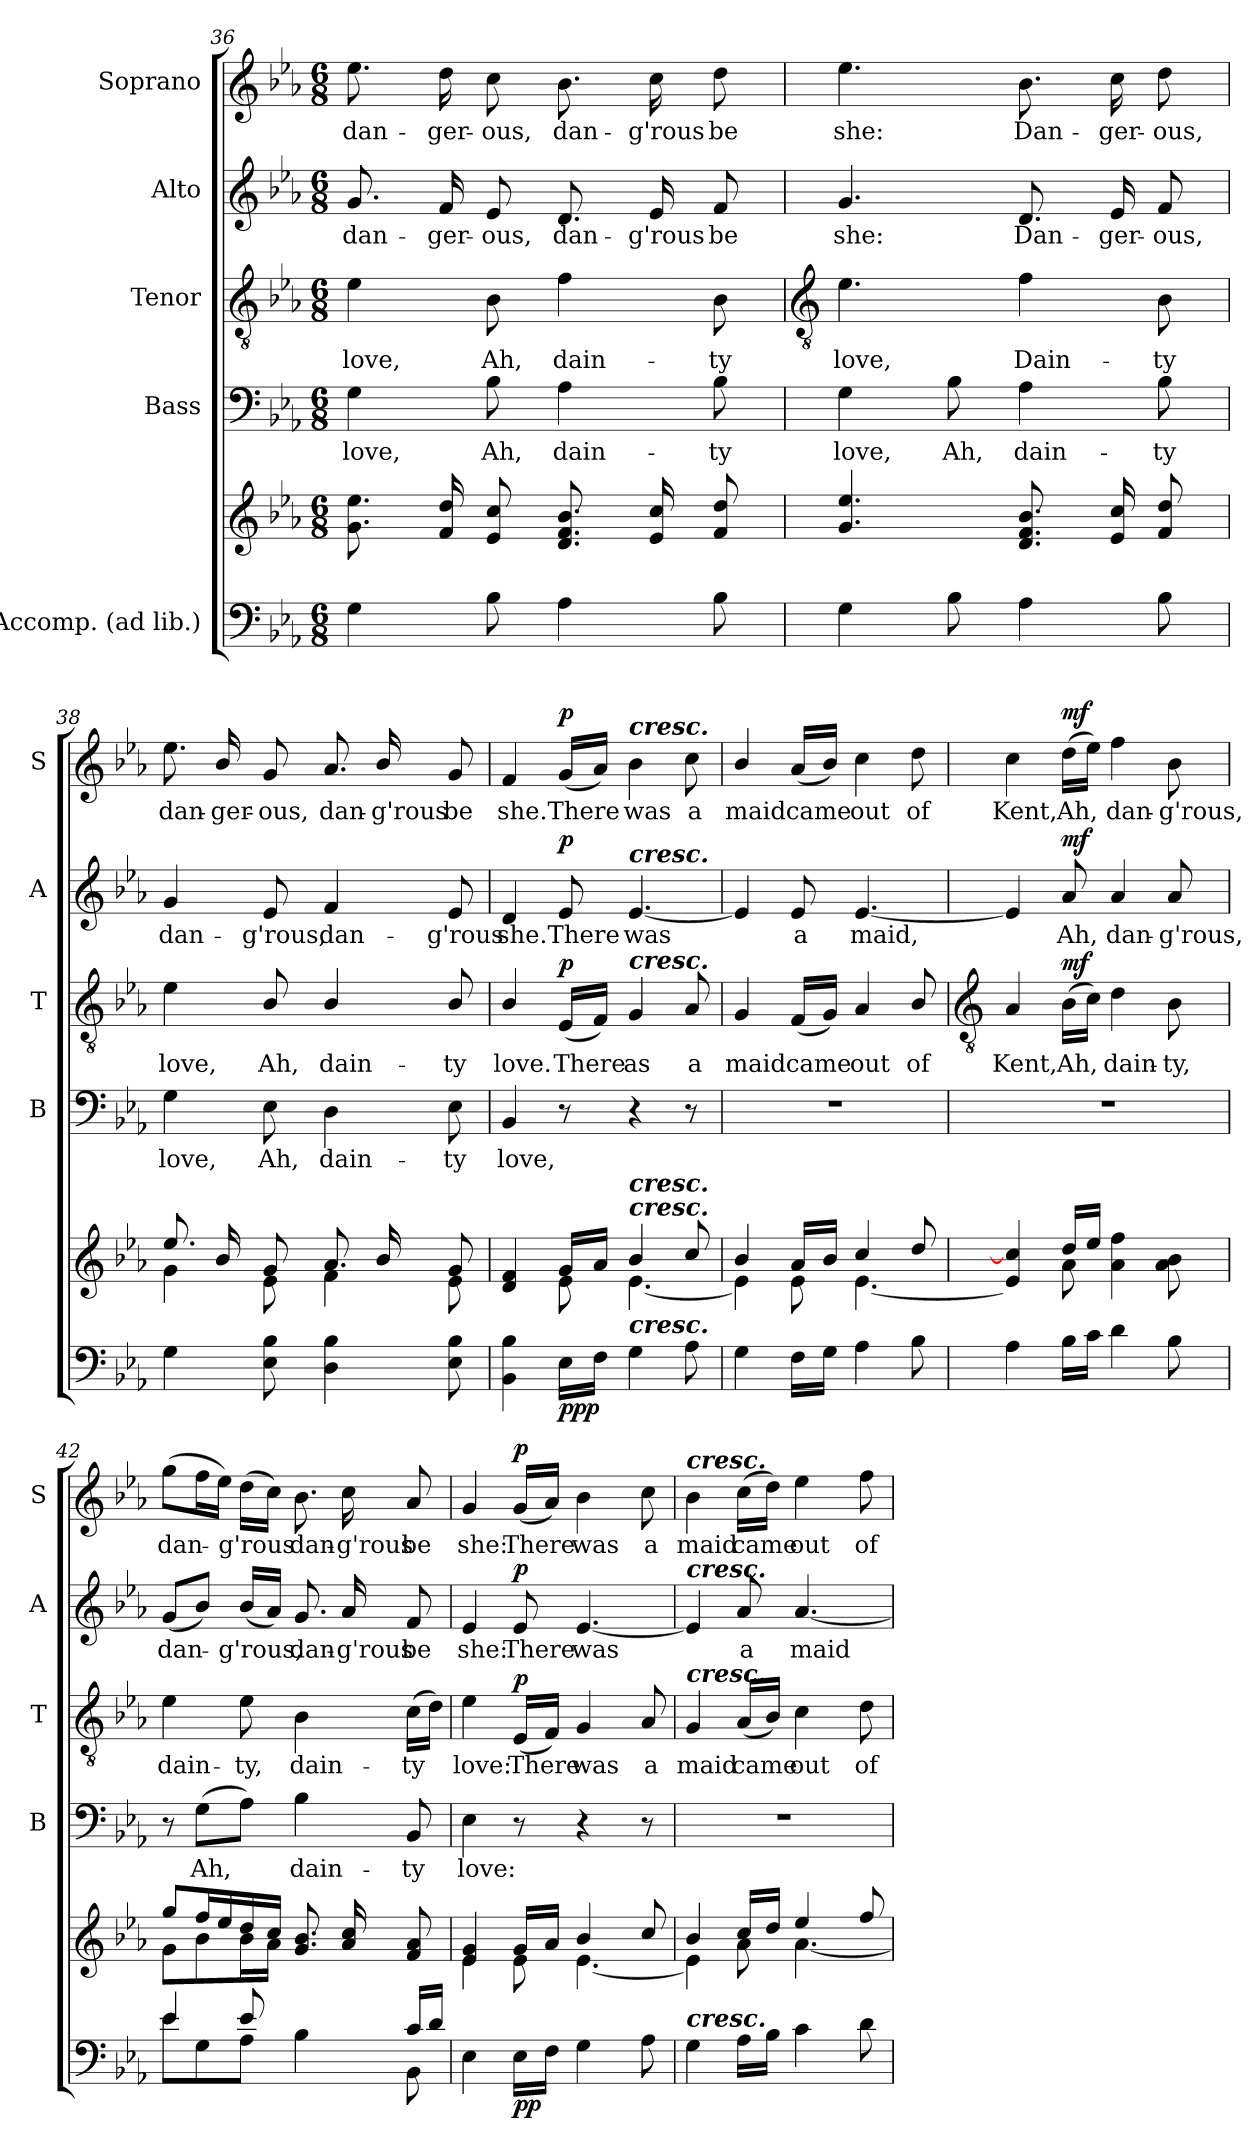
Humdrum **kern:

**kern	**kern	**dynam	**kern	**text	**kern	**text	**dynam	**kern	**text	**dynam	**kern	**text	**dynam
*part5	*part5	*part5	*part4	*part4	*part3	*part3	*part3	*part2	*part2	*part2	*part1	*part1	*part1
*staff6	*staff5	*staff5/6	*staff4	*staff4	*staff3	*staff3	*staff3	*staff2	*staff2	*staff2	*staff1	*staff1	*staff1
*I"Accomp. (ad lib.)	*	*	*I"Bass	*	*I"Tenor	*	*	*I"Alto	*	*	*I"Soprano	*	*
*	*	*	*I'B	*	*I'T	*	*	*I'A	*	*	*I'S	*	*
*clefF4	*clefG2	*	*clefF4	*	*clefGv2	*	*	*clefG2	*	*	*clefG2	*	*
*k[b-e-a-]	*k[b-e-a-]	*	*k[b-e-a-]	*	*k[b-e-a-]	*	*	*k[b-e-a-]	*	*	*k[b-e-a-]	*	*
*E-:	*E-:	*	*E-:	*	*E-:	*	*	*E-:	*	*	*E-:	*	*
*M6/8	*M6/8	*	*M6/8	*	*M6/8	*	*	*M6/8	*	*	*M6/8	*	*
=36	=36	=36	=36	=36	=36	=36	=36	=36	=36	=36	=36	=36	=36
!	!	!	!	!LO:LY:b	!	!LO:LY:b	!	!	!LO:LY:b	!	!	!LO:LY:b	!
4G	8.g 8.ee-L	.	4G	love,	4e-	love,	.	8.g	dan-	.	8.ee-	dan-	.
!	!	!	!	!	!	!	!	!	!LO:LY:b	!	!	!LO:LY:b	!
.	16f 16ddL	.	.	.	.	.	.	16f	-ger-	.	16dd	-ger-	.
!	!	!	!	!LO:LY:b	!	!LO:LY:b	!	!	!LO:LY:b	!	!	!LO:LY:b	!
8B-	8e- 8ccJ	.	8B-	Ah,	8B-	Ah,	.	8e-	-ous,	.	8cc	-ous,	.
!	!	!	!	!LO:LY:b	!	!LO:LY:b	!	!	!LO:LY:b	!	!	!LO:LY:b	!
4A-	8.d 8.f 8.b-L	.	4A-	dain-	4f	dain-	.	8.d	dan-	.	8.b-	dan-	.
!	!	!	!	!	!	!	!	!	!LO:LY:b	!	!	!LO:LY:b	!
.	16e- 16ccL	.	.	.	.	.	.	16e-	-g'rous	.	16cc	-g'rous	.
!	!	!	!	!LO:LY:b	!	!LO:LY:b	!	!	!LO:LY:b	!	!	!LO:LY:b	!
8B-	8f 8ddJ	.	8B-	-ty	8B-	-ty	.	8f	be	.	8dd	be	.
!!LO:LB:g=z
=37	=37	=37	=37	=37	=37	=37	=37	=37	=37	=37	=37	=37	=37
*	*	*	*	*	*clefGv2	*	*	*	*	*	*	*	*
*	*^	*	*	*	*	*	*	*	*	*	*	*	*
!	!	!	!	!	!LO:LY:b	!	!LO:LY:b	!	!	!LO:LY:b	!	!	!LO:LY:b	!
4G	4.g/ 4.ee-/	2.ryy	.	4G	love,	4.e-	love,	.	4.g	she:	.	4.ee-	she:	.
!	!	!	!	!	!LO:LY:b	!	!	!	!	!	!	!	!	!
8B-	.	.	.	8B-	Ah,	.	.	.	.	.	.	.	.	.
!	!	!	!	!	!LO:LY:b	!	!LO:LY:b	!	!	!LO:LY:b	!	!	!LO:LY:b	!
4A-	8.d/ 8.f/ 8.b-/L	.	.	4A-	dain-	4f	Dain-	.	8.d	Dan-	.	8.b-	Dan-	.
!	!	!	!	!	!	!	!	!	!	!LO:LY:b	!	!	!LO:LY:b	!
.	16e-/ 16cc/L	.	.	.	.	.	.	.	16e-	-ger-	.	16cc	-ger-	.
!	!	!	!	!	!LO:LY:b	!	!LO:LY:b	!	!	!LO:LY:b	!	!	!LO:LY:b	!
8B-	8f/ 8dd/J	.	.	8B-	-ty	8B-	-ty	.	8f	-ous,	.	8dd	-ous,	.
=38	=38	=38	=38	=38	=38	=38	=38	=38	=38	=38	=38	=38	=38	=38
!	!	!	!	!	!LO:LY:b	!	!LO:LY:b	!	!	!LO:LY:b	!	!	!LO:LY:b	!
4G	8.ee-/L	4g\	.	4G	love,	4e-	love,	.	4g	dan-	.	8.ee-	dan-	.
!	!	!	!	!	!	!	!	!	!	!	!	!	!LO:LY:b	!
.	16b-/L	.	.	.	.	.	.	.	.	.	.	16b-/	-ger-	.
!	!	!	!	!	!LO:LY:b	!	!LO:LY:b	!	!	!LO:LY:b	!	!	!LO:LY:b	!
8E- 8B-	8g/J	8e-\	.	8E-	Ah,	8B-/	Ah,	.	8e-	-g'rous,	.	8g	-ous,	.
!	!	!	!	!	!LO:LY:b	!	!LO:LY:b	!	!	!LO:LY:b	!	!	!LO:LY:b	!
4D 4B-	8.a-/L	4f\	.	4D	dain-	4B-/	dain-	.	4f	dan-	.	8.a-	dan-	.
!	!	!	!	!	!	!	!	!	!	!	!	!	!LO:LY:b	!
.	16b-/L	.	.	.	.	.	.	.	.	.	.	16b-/	-g'rous	.
!	!	!	!	!	!LO:LY:b	!	!LO:LY:b	!	!	!LO:LY:b	!	!	!LO:LY:b	!
8E- 8B-	8g/J	8e-\	.	8E-	-ty	8B-/	-ty	.	8e-	-g'rous	.	8g	be	.
=39	=39	=39	=39	=39	=39	=39	=39	=39	=39	=39	=39	=39	=39	=39
!	!	!	!	!	!LO:LY:b	!	!LO:LY:b	!	!	!LO:LY:b	!	!	!LO:LY:b	!
4BB- 4B-	4d/ 4f/	4ryy	.	4BB-	love,	4B-/	love.	.	4d	she.	.	4f	she.	.
!	!	!	!LO:DY:b=2	!	!	!	!LO:LY:b	!	!	!LO:LY:b	!	!	!LO:LY:b	!
!	!	!	!LO:DY:n=1:b	!	!	!	!	!	!	!	!	!	!	!
!	!	!	!LO:DY:n=2:b	!	!	!	!	!LO:DY:b	!	!	!LO:DY:b	!	!	!LO:DY:b
16E-LL	16g/LL	8e-\	p p p	8r	.	(<16E-LL	There	p	8e-	There	p	(<16gLL	There	p
16FJJ	16a-/JJ	.	.	.	.	16FJJ)	.	.	.	.	.	16a-JJ)	.	.
!	!	!	!	!	!	!	!	!	!	!	!	!LO:TX:a:Bi:t=cresc.	!	!
!	!	!	!	!	!	!	!	!	!LO:TX:a:Bi:t=cresc.	!	!	!	!	!
!	!	!	!	!	!	!LO:TX:a:Bi:t=cresc.	!	!	!	!	!	!	!	!
!	!LO:TX:a:Bi:t=cresc.	!	!	!	!	!	!	!	!	!	!	!	!	!
!	!LO:TX:a:Bi:t=cresc.	!	!	!	!	!	!	!	!	!	!	!	!	!
!LO:TX:a:Bi:t=cresc.	!	!	!	!	!	!	!	!	!	!	!	!	!	!
!	!	!	!	!	!	!	!LO:LY:b	!	!	!LO:LY:b	!	!	!LO:LY:b	!
4G	4b-/	[4.e-\	.	4r	.	4G	as	.	[4.e-	was	.	4b-	was	.
!	!	!	!	!	!	!	!LO:LY:b	!	!	!	!	!	!LO:LY:b	!
8A-	8cc/	.	.	8r	.	8A-	a	.	.	.	.	8cc	a	.
=40	=40	=40	=40	=40	=40	=40	=40	=40	=40	=40	=40	=40	=40	=40
!	!	!	!	!LO:N:vis=1	!	!	!LO:LY:b	!	!	!	!	!	!LO:LY:b	!
4G	4b-/	4e-\]	.	2.r	.	4G	maid	.	4e-]	.	.	4b-/	maid	.
!	!	!	!	!	!	!	!LO:LY:b	!	!	!LO:LY:b	!	!	!LO:LY:b	!
16FLL	16a-/LL	8e-\	.	.	.	(<16FLL	came	.	8e-	a	.	(<16a-LL	came	.
16GJJ	16b-/JJ	.	.	.	.	16GJJ)	.	.	.	.	.	16b-JJ)	.	.
!	!	!	!	!	!	!	!LO:LY:b	!	!	!LO:LY:b	!	!	!LO:LY:b	!
4A-	4cc/	[4.e-\	.	.	.	4A-	out	.	[4.e-	maid,	.	4cc	out	.
!	!	!	!	!	!	!	!LO:LY:b	!	!	!	!	!	!LO:LY:b	!
8B-\	8dd/	.	.	.	.	8B-/	of	.	.	.	.	8dd	of	.
!!LO:LB:g=z
=41	=41	=41	=41	=41	=41	=41	=41	=41	=41	=41	=41	=41	=41	=41
*	*	*	*	*	*	*clefGv2	*	*	*	*	*	*	*	*
!LO:N:vis=1	!	!	!	!LO:N:vis=1	!	!	!LO:LY:b	!	!	!	!	!	!LO:LY:b	!
*^	*	*	*	*	*	*	*	*	*	*	*	*	*	*
2.ryy	4A-	4ryy	4e-/] 4cc/]	.	2.r	.	4A-	Kent,	.	4e-]	.	.	4cc	Kent,	.
!	!	!	!	!LO:DY:b=2	!	!	!	!LO:LY:b	!	!	!LO:LY:b	!	!	!LO:LY:b	!
!	!	!	!	!LO:DY:n=1:b	!	!	!	!	!	!	!	!	!	!	!
!	!	!	!	!LO:DY:n=2:b	!	!	!	!	!LO:DY:b	!	!	!LO:DY:b	!	!	!LO:DY:b
.	16B-LL	16dd/LL	8a-\	mf mf mf	.	.	(>16B-LL	Ah,	mf	8a-	Ah,	mf	(>16ddLL	Ah,	mf
.	16cJJ	16ee-/JJ	.	.	.	.	16cJJ)	.	.	.	.	.	16ee-JJ)	.	.
!	!	!	!	!	!	!	!	!LO:LY:b	!	!	!LO:LY:b	!	!	!LO:LY:b	!
.	4d	4.ryy	4a-\ 4ff\	.	.	.	4d	dain-	.	4a-	dan-	.	4ff	dan-	.
!	!	!	!	!	!	!	!	!LO:LY:b	!	!	!LO:LY:b	!	!	!LO:LY:b	!
.	8B-	.	8a-\ 8b-\	.	.	.	8B-	-ty,	.	8a-	-g'rous,	.	8b-	-g'rous,	.
=42	=42	=42	=42	=42	=42	=42	=42	=42	=42	=42	=42	=42	=42	=42	=42
!	!	!	!	!	!	!	!	!LO:LY:b	!	!	!LO:LY:b	!	!	!LO:LY:b	!
4e-/	8e-L	8gg/L	8g\L	.	8r	.	4e-	dain-	.	(<8gL	dan-	.	(>8ggL	dan-	.
!	!	!	!	!	!	!LO:LY:b	!	!	!	!	!	!	!	!	!
.	8G	16ff/L	8b-\	.	(>8GL	Ah,	.	.	.	8b-J)	.	.	16ffL	.	.
.	.	16ee-/	.	.	.	.	.	.	.	.	.	.	16ee-JJ)	.	.
!	!	!	!	!	!	!	!	!LO:LY:b	!	!	!LO:LY:b	!	!	!LO:LY:b	!
8e-/	8A-J	16dd/	16b-\L	.	8A-J)	.	8e-	-ty,	.	(<16b-LL	g'rous,	.	(>16ddLL	g'rous	.
.	.	16cc/JJ	16a-\JJ	.	.	.	.	.	.	16a-JJ)	.	.	16ccJJ)	.	.
!	!	!	!	!	!	!LO:LY:b	!	!LO:LY:b	!	!	!LO:LY:b	!	!	!LO:LY:b	!
4ryy	4B-	8.g/ 8.b-/L	4.ryy	.	4B-	dain-	4B-	dain-	.	8.g	dan-	.	8.b-	dan-	.
!	!	!	!	!	!	!	!	!	!	!	!LO:LY:b	!	!	!LO:LY:b	!
.	.	16a-/ 16cc/L	.	.	.	.	.	.	.	16a-	-g'rous	.	16cc	-g'rous	.
!	!	!	!	!	!	!LO:LY:b	!	!LO:LY:b	!	!	!LO:LY:b	!	!	!LO:LY:b	!
16c/LL	8BB-\	8f/ 8a-/J	.	.	8BB-	-ty	(>16cLL	-ty	.	8f	be	.	8a-	be	.
16d/JJ	.	.	.	.	.	.	16dJJ)	.	.	.	.	.	.	.	.
=43	=43	=43	=43	=43	=43	=43	=43	=43	=43	=43	=43	=43	=43	=43	=43
!	!	!	!	!	!	!LO:LY:b	!	!LO:LY:b	!	!	!LO:LY:b	!	!	!LO:LY:b	!
4ryy	4E-	4e-/ 4g/	4e-\	.	4E-	love:	4e-	love:	.	4e-	she:	.	4g	she:	.
!	!	!	!	!LO:DY:b=2	!	!	!	!LO:LY:b	!	!	!LO:LY:b	!	!	!LO:LY:b	!
!	!	!	!	!LO:DY:n=1:b	!	!	!	!	!LO:DY:b	!	!	!LO:DY:b	!	!	!LO:DY:b
16ryy	16E-LL	16g/LL	8e-\	p p	8r	.	(<16E-LL	There	p	8e-	There	p	(<16gLL	There	p
4ryy	16FJJ	16a-/JJ	.	.	.	.	16FJJ)	.	.	.	.	.	16a-JJ)	.	.
!	!	!	!	!	!	!	!	!LO:LY:b	!	!	!LO:LY:b	!	!	!LO:LY:b	!
.	4G	4b-/	[4.e-\	.	4r	.	4G	was	.	[4.e-	was	.	4b-	was	.
16ryy	.	.	.	.	.	.	.	.	.	.	.	.	.	.	.
!	!	!	!	!	!	!	!	!LO:LY:b	!	!	!	!	!	!LO:LY:b	!
8ryy	8A-	8cc/	.	.	8r	.	8A-	a	.	.	.	.	8cc	a	.
=44	=44	=44	=44	=44	=44	=44	=44	=44	=44	=44	=44	=44	=44	=44	=44
!	!	!	!	!	!	!	!	!	!	!	!	!	!LO:TX:a:Bi:t=cresc.	!	!
!	!	!	!	!	!	!	!	!	!	!LO:TX:a:Bi:t=cresc.	!	!	!	!	!
!	!	!	!	!	!	!	!LO:TX:a:Bi:t=cresc.	!	!	!	!	!	!	!	!
!LO:TX:a:Bi:t=cresc.	!	!	!	!	!	!	!	!	!	!	!	!	!	!	!
!	!	!	!	!	!LO:N:vis=1	!	!	!LO:LY:b	!	!	!	!	!	!LO:LY:b	!
4ryy	4G	4b-/	4e-\]	.	2.r	.	4G	maid	.	4e-]	.	.	4b-	maid	.
!	!	!	!	!	!	!	!	!LO:LY:b	!	!	!LO:LY:b	!	!	!LO:LY:b	!
16ryy	16A-LL	16cc/LL	8a-\	.	.	.	(<16A-LL	came	.	8a-	a	.	(>16ccLL	came	.
4ryy	16B-JJ	16dd/JJ	.	.	.	.	16B-JJ)	.	.	.	.	.	16ddJJ)	.	.
!	!	!	!	!	!	!	!	!LO:LY:b	!	!	!LO:LY:b	!	!	!LO:LY:b	!
.	4c	4ee-/	[4.a-\	.	.	.	4c	out	.	[4.a-	maid	.	4ee-	out	.
16ryy	.	.	.	.	.	.	.	.	.	.	.	.	.	.	.
!	!	!	!	!	!	!	!	!LO:LY:b	!	!	!	!	!	!LO:LY:b	!
8ryy	8d	8ff/	.	.	.	.	8d	of	.	.	.	.	8ff	of	.
*v	*v	*	*	*	*	*	*	*	*	*	*	*	*	*	*
*	*v	*v	*	*	*	*	*	*	*	*	*	*	*	*
=	=	=	=	=	=	=	=	=	=	=	=	=	=
*-	*-	*-	*-	*-	*-	*-	*-	*-	*-	*-	*-	*-	*-
